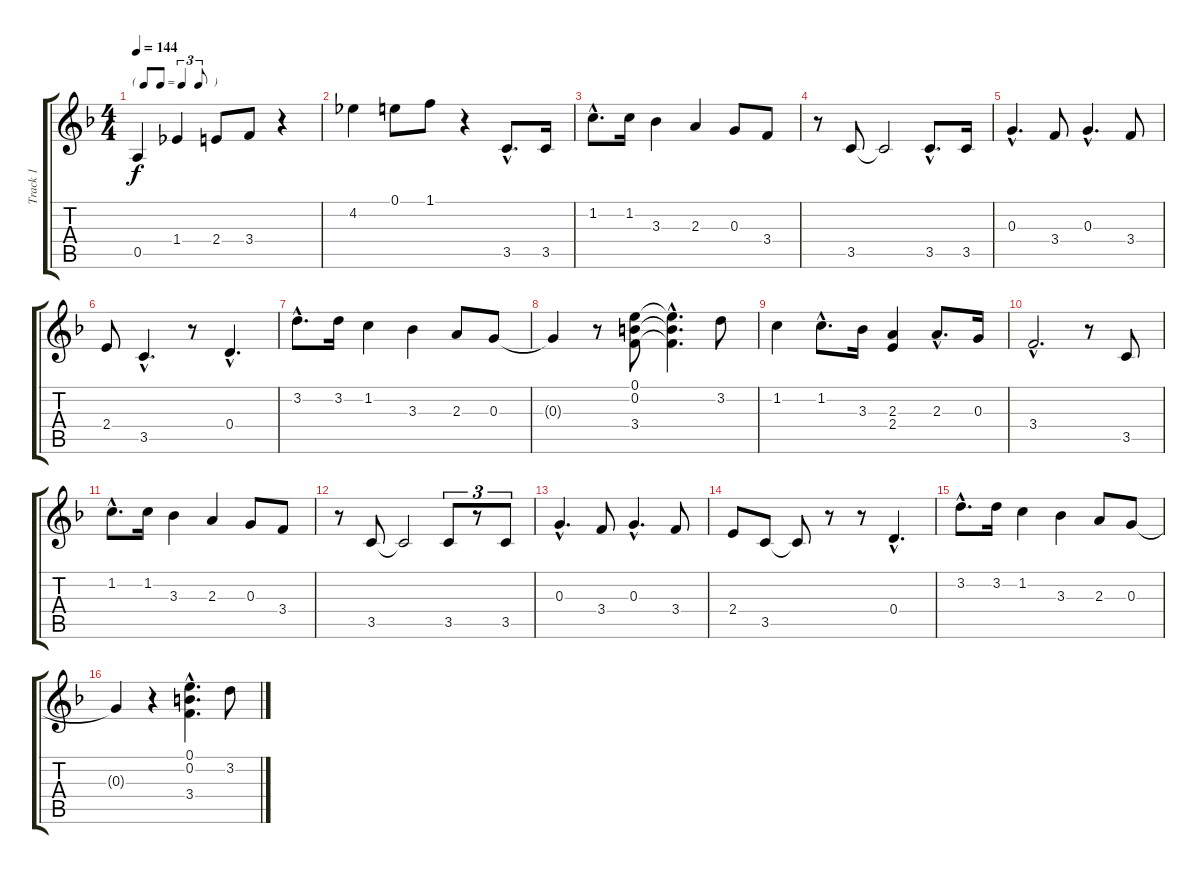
\track ("Track 1" "Track 1") {instrument acousticguitarnylon}
\staff {score tabs}
\tuning (E4 B3 G3 D3 A2 E2) {hide}
\ts (4 4)
\tf triplet8th
\tempo 144
\clef g2
\ks f
0.5.4{dy f instrument acousticguitarnylon} 1.4.4 2.4.8 3.4.8 r.4 |
4.2.4 0.1.8 1.1.8 r.4 3.5{hac}.8{d} 3.5.16 |
1.2{hac}.8{d} 1.2.16 3.3.4 2.3.4 0.3.8 3.4.8 |
r.8 3.5.8 3.5{t}.2 3.5{hac}.8{d} 3.5.16 |
0.3{hac}.4{d} 3.4.8 0.3{hac}.4{d} 3.4.8 |
2.4.8 3.5{hac}.4{d} r.8 0.4{hac}.4{d} |
3.2{hac}.8{d} 3.2.16 1.2.4 3.3.4 2.3.8 0.3.8 |
0.3{t}.4 r.8 (0.1 0.2 3.4).8 (0.1{hac t} 0.2{hac t} 3.4{hac t}).4{d} 3.2.8 |
1.2.4 1.2{hac}.8{d} 3.3.16 (2.3 2.4).4 2.3{hac}.8{d} 0.3.16 |
3.4{hac}.2{d} r.8 3.5.8 |
1.2{hac}.8{d} 1.2.16 3.3.4 2.3.4 0.3.8 3.4.8 |
r.8 3.5.8 3.5{t}.2 3.5.8{tu (3 2)} r.8{tu (3 2)} 3.5.8{tu (3 2)} |
0.3{hac}.4{d} 3.4.8 0.3{hac}.4{d} 3.4.8 |
2.4.8 3.5.8 3.5{t}.8 r.8 r.8 0.4{hac}.4{d} |
3.2{hac}.8{d} 3.2.16 1.2.4 3.3.4 2.3.8 0.3.8 |
0.3{t}.4 r.4 (0.1{hac} 0.2{hac} 3.4{hac}).4{d} 3.2.8
